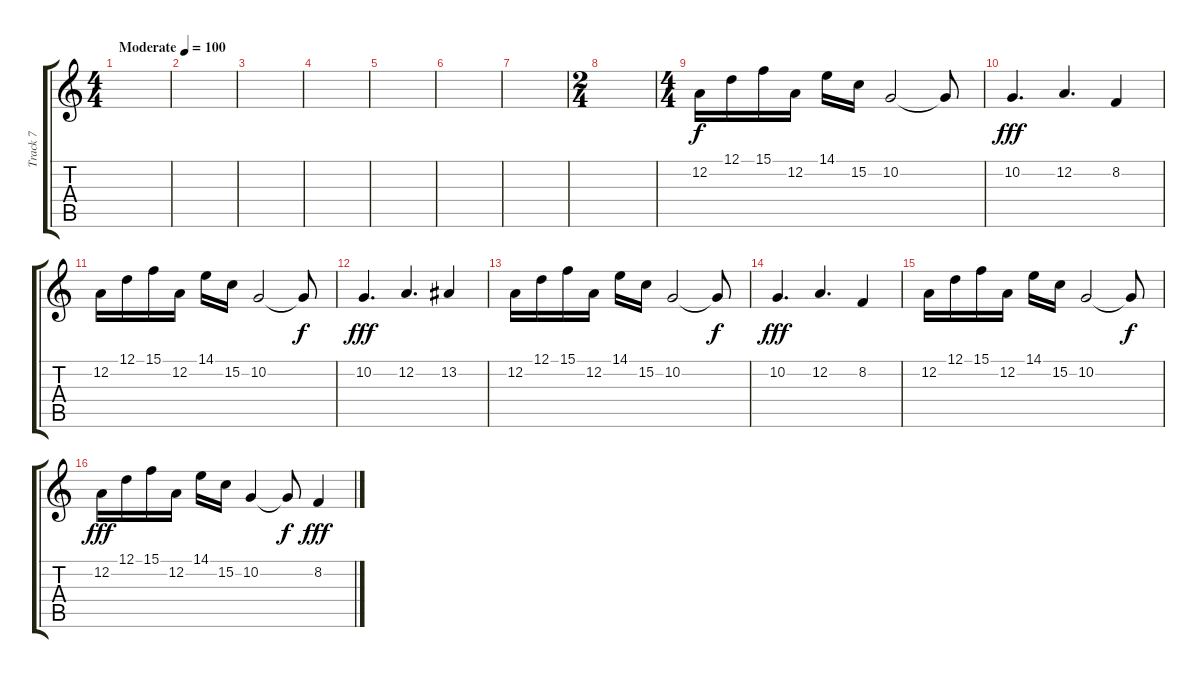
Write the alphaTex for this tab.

\track ("Track 7" "Track 7") {instrument lead1square}
\staff {score tabs}
\tuning (D4 A3 F3 C3 G2 C2) {hide}
\ts (4 4)
\tempo (100 "Moderate")
\clef g2
\ks c
|
|
|
|
|
|
|
\ts (2 4)
|
\ts (4 4)
12.2.16 12.1.16 15.1.16 12.2.16 14.1.16 15.2.16 10.2.2 10.2{t}.8{dy f} |
10.2.4{d dy fff} 12.2.4{d} 8.2.4 |
12.2.16 12.1.16 15.1.16 12.2.16 14.1.16 15.2.16 10.2.2 10.2{t}.8{dy f} |
10.2.4{d dy fff} 12.2.4{d} 13.2.4 |
12.2.16 12.1.16 15.1.16 12.2.16 14.1.16 15.2.16 10.2.2 10.2{t}.8{dy f} |
10.2.4{d dy fff} 12.2.4{d} 8.2.4 |
12.2.16 12.1.16 15.1.16 12.2.16 14.1.16 15.2.16 10.2.2 10.2{t}.8{dy f} |
12.2.16{dy fff} 12.1.16 15.1.16 12.2.16 14.1.16 15.2.16 10.2.4 10.2{t}.8{dy f} 8.2.4{dy fff}
